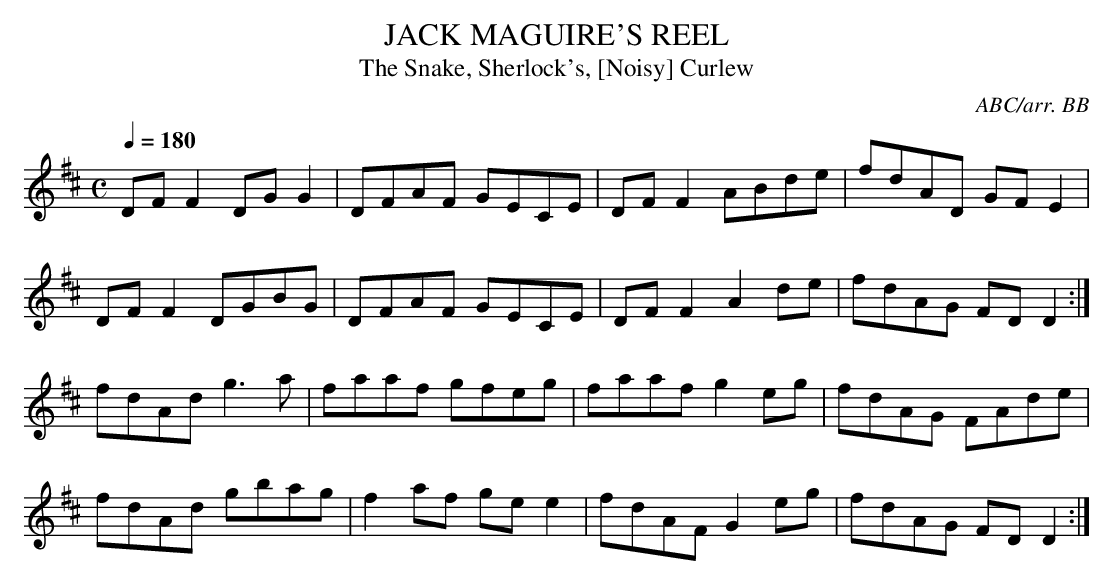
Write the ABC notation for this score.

X:1
T:JACK MAGUIRE'S REEL
T:The Snake, Sherlock's, [Noisy] Curlew
C:ABC/arr. BB
L:1/8
Q:1/4=180
M:C
K:D
DFF2 DGG2|DFAF GECE|DFF2 ABde|fdAD GFE2|
DFF2 DGBG|DFAF GECE|DFF2 A2de|fdAG FDD2:|
fdAd g3a|faaf gfeg|faaf g2eg|fdAG FAde|
fdAd gbag|f2af gee2|fdAF G2eg|fdAG FDD2:|
